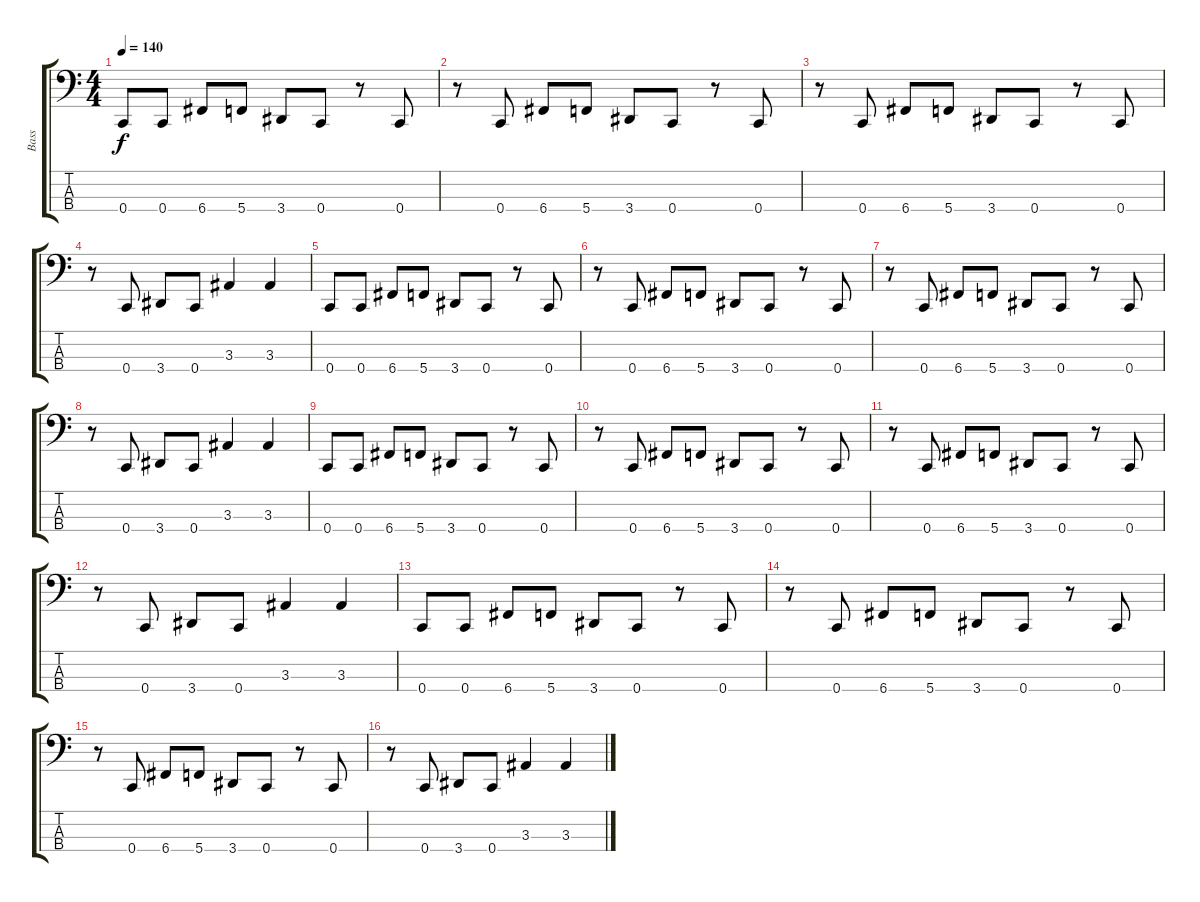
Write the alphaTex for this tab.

\track ("Bass" "Bass") {instrument electricbasspick}
\staff {score tabs}
\tuning (F2 C2 G1 C1) {hide}
\ts (4 4)
\tempo 140
\clef f4
\ks c
0.4.8{dy f instrument electricbasspick} 0.4.8 6.4.8 5.4.8 3.4.8 0.4.8 r.8 0.4.8 |
r.8 0.4.8 6.4.8 5.4.8 3.4.8 0.4.8 r.8 0.4.8 |
r.8 0.4.8 6.4.8 5.4.8 3.4.8 0.4.8 r.8 0.4.8 |
r.8 0.4.8 3.4.8 0.4.8 3.3.4 3.3.4 |
0.4.8 0.4.8 6.4.8 5.4.8 3.4.8 0.4.8 r.8 0.4.8 |
r.8 0.4.8 6.4.8 5.4.8 3.4.8 0.4.8 r.8 0.4.8 |
r.8 0.4.8 6.4.8 5.4.8 3.4.8 0.4.8 r.8 0.4.8 |
r.8 0.4.8 3.4.8 0.4.8 3.3.4 3.3.4 |
0.4.8 0.4.8 6.4.8 5.4.8 3.4.8 0.4.8 r.8 0.4.8 |
r.8 0.4.8 6.4.8 5.4.8 3.4.8 0.4.8 r.8 0.4.8 |
r.8 0.4.8 6.4.8 5.4.8 3.4.8 0.4.8 r.8 0.4.8 |
r.8 0.4.8 3.4.8 0.4.8 3.3.4 3.3.4 |
0.4.8 0.4.8 6.4.8 5.4.8 3.4.8 0.4.8 r.8 0.4.8 |
r.8 0.4.8 6.4.8 5.4.8 3.4.8 0.4.8 r.8 0.4.8 |
r.8 0.4.8 6.4.8 5.4.8 3.4.8 0.4.8 r.8 0.4.8 |
r.8 0.4.8 3.4.8 0.4.8 3.3.4 3.3.4
